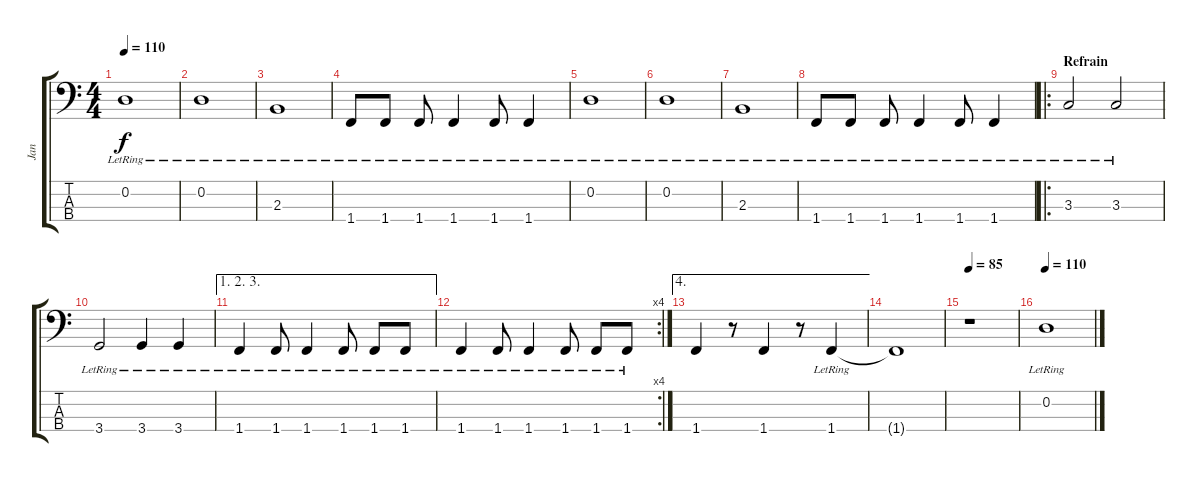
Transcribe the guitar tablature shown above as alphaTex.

\track ("Jan" "Jan") {instrument electricbassfinger}
\staff {score tabs}
\tuning (G2 D2 A1 E1) {hide}
\ts (4 4)
\tempo 110
\clef f4
\ks c
0.2{lr}.1{dy f} |
0.2{lr}.1 |
2.3{lr}.1 |
1.4{lr}.8 1.4{lr}.8 1.4{lr}.8 1.4{lr}.4 1.4{lr}.8 1.4{lr}.4 |
0.2{lr}.1 |
0.2{lr}.1 |
2.3{lr}.1 |
1.4{lr}.8 1.4{lr}.8 1.4{lr}.8 1.4{lr}.4 1.4{lr}.8 1.4{lr}.4 |
\ro
\section ("" "Refrain")
3.3{lr}.2 3.3{lr}.2 |
3.4{lr}.2 3.4{lr}.4 3.4{lr}.4 |
\ae (1 2 3)
1.4{lr}.4 1.4{lr}.8 1.4{lr}.4 1.4{lr}.8 1.4{lr}.8 1.4{lr}.8 |
\rc 4
1.4{lr}.4 1.4{lr}.8 1.4{lr}.4 1.4{lr}.8 1.4{lr}.8 1.4{lr}.8 |
\ae 4
1.4.4 r.8 1.4.4 r.8 1.4{lr}.4 |
1.4{t}.1 |
\tempo 85
r.1 |
\tempo 110
0.2{lr}.1
